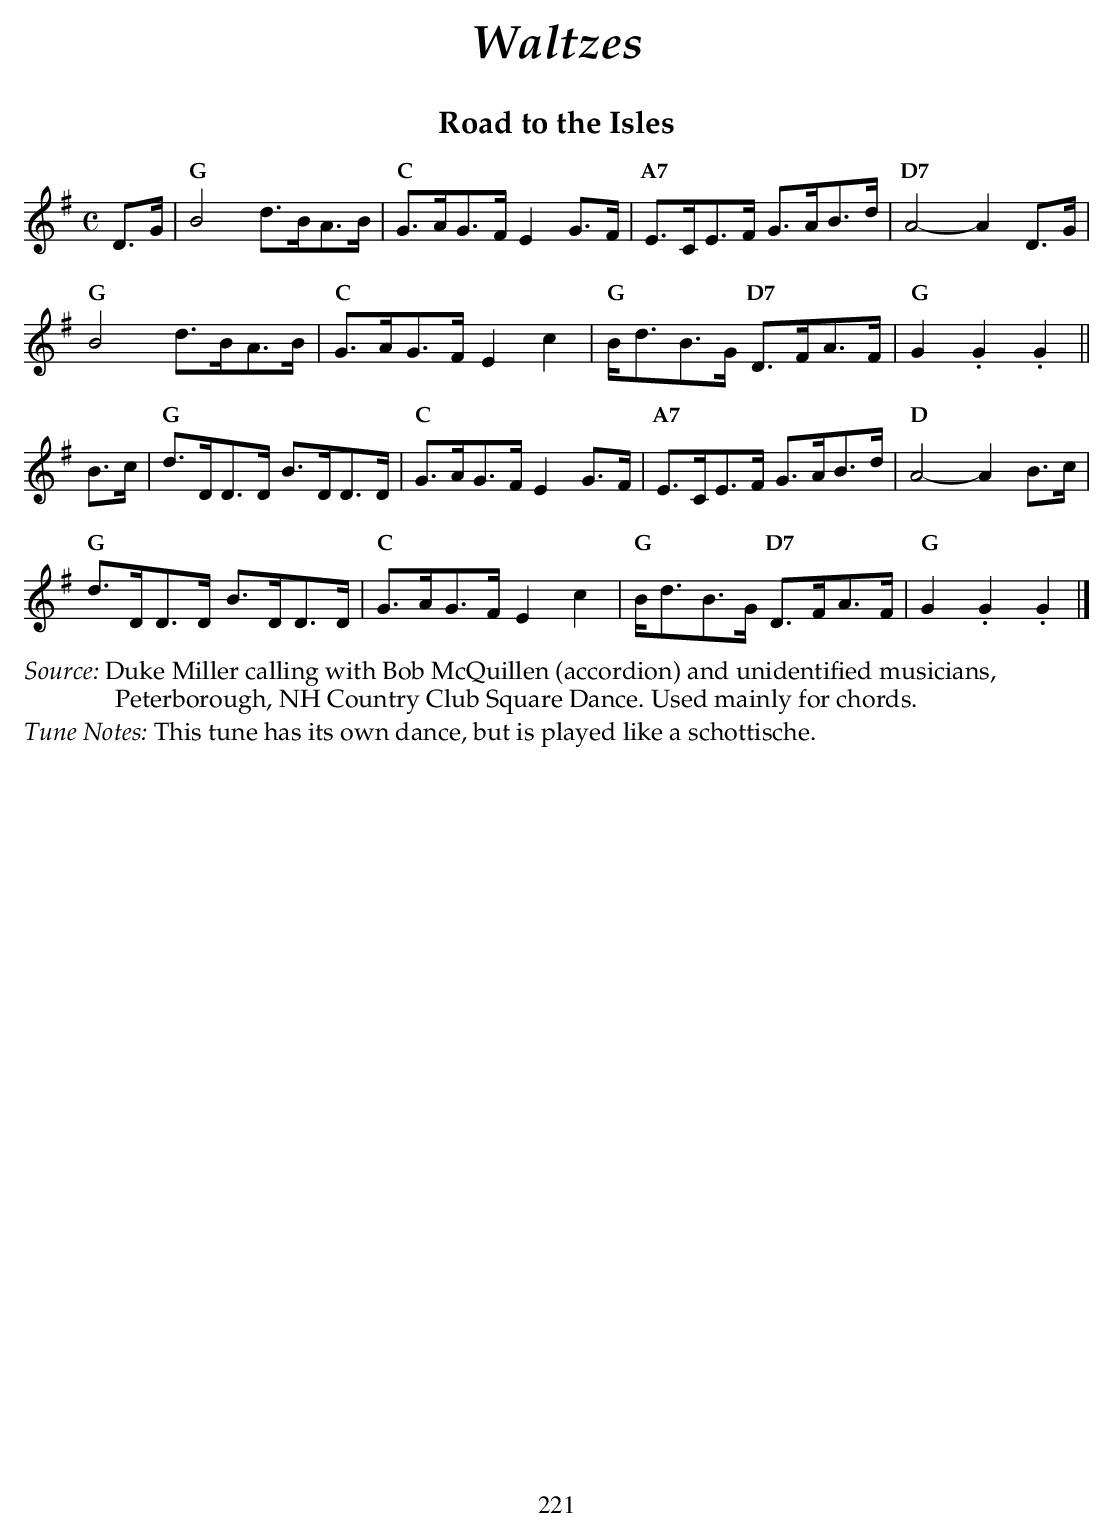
X:1
T:Road to the Isles
M:C
L:1/8
K:G
D>G |\
"G" B4 d>BA>B | "C" G>AG>F E2G>F | "A7" E>CE>F G>AB>d     | "D7" A4- A2 D>G |
"G" B4 d>BA>B | "C" G>AG>F E2c2  | "G" B<dB>G "D7" D>FA>F | "G"  G2 .G2 .G2 ||
B>c |\
"G" d>DD>D B>DD>D | "C" G>AG>F E2G>F | "A7" E>CE>F G>AB>d     | "D" A4-      A2 B>c |
"G" d>DD>D B>DD>D | "C" G>AG>F E2c2  | "G" B<dB>G "D7" D>FA>F | "G"  G2 .G2 .G2 |]
